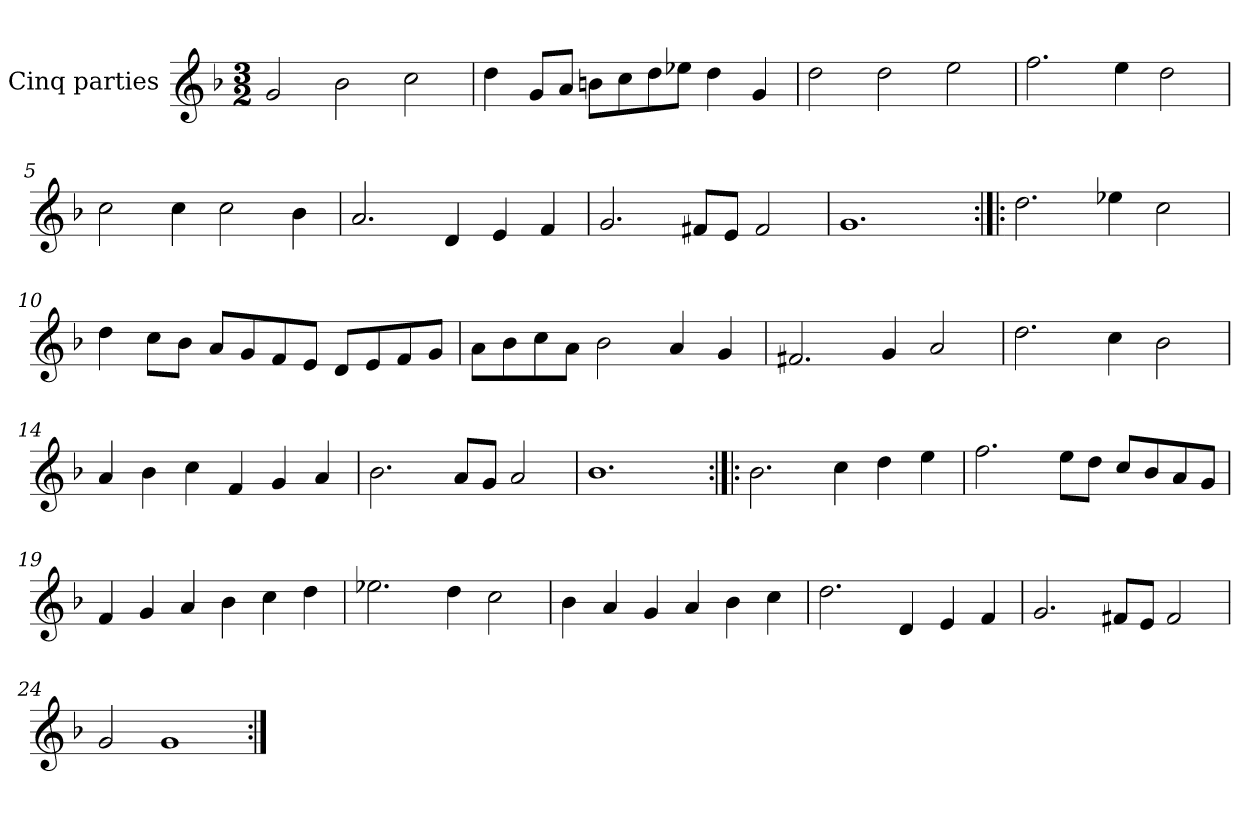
**kern
*part1
*staff1
*I"Cinq parties
*clefG2
*k[b-]
*M3/2
*MM180
=1
2g/
2b-\
2cc\
=2
4dd\
8g/L
8a/J
8bn\L
8cc\
8dd\
8ee-X\J
4dd\
4g/
=3
2dd\
2dd\
2ee\
=4
2.ff\
4ee\
2dd\
=5
2cc\
4cc\
2cc\
4b-\
=6
2.a/
4d/
4e/
4f/
=7
2.g/
8f#X/L
8e/J
2f#/
=8
1.g
=9:|!|:
2.dd\
4ee-X\
2cc\
=10
4dd\
8cc\L
8b-\J
8a/L
8g/
8f/
8e/J
8d/L
8e/
8f/
8g/J
=11
8a\L
8b-\
8cc\
8a\J
2b-\
4a/
4g/
=12
2.f#X/
4g/
2a/
=13
2.dd\
4cc\
2b-\
=14
4a/
4b-\
4cc\
4f/
4g/
4a/
=15
2.b-\
8a/L
8g/J
2a/
=16
1.b-
=17:|!|:
2.b-\
4cc\
4dd\
4ee\
=18
2.ff\
8ee\L
8dd\J
8cc/L
8b-/
8a/
8g/J
=19
4f/
4g/
4a/
4b-\
4cc\
4dd\
=20
2.ee-X\
4dd\
2cc\
=21
4b-\
4a/
4g/
4a/
4b-\
4cc\
=22
2.dd\
4d/
4e/
4f/
=23
2.g/
8f#X/L
8e/J
2f#/
=24
2g/
1g
=:|!
*-
